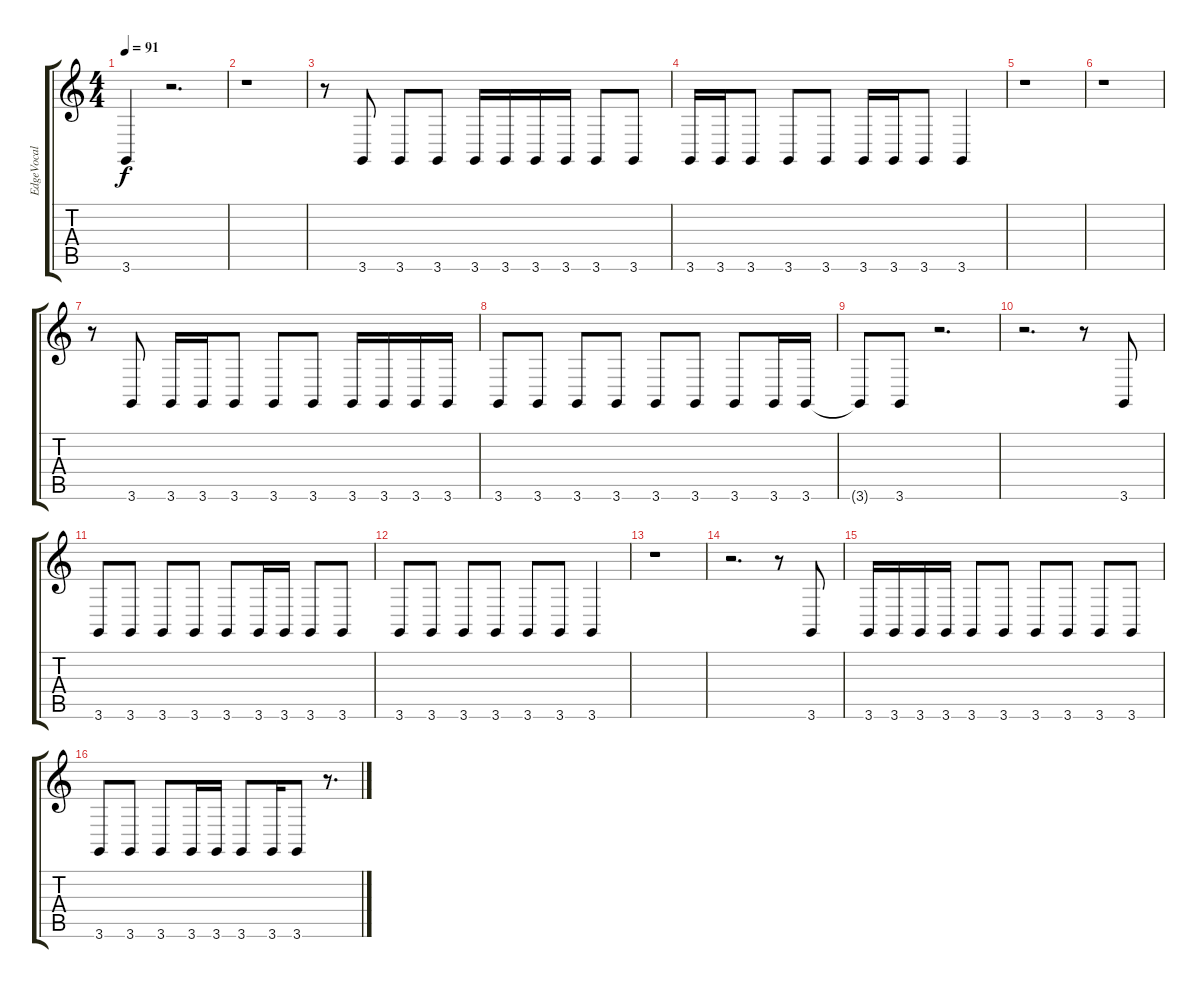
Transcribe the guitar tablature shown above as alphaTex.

\track ("EdgeVocal" "EdgeVocal") {instrument englishhorn}
\staff {score tabs}
\tuning (E4 B3 G3 D3 A2 E2) {hide}
\ts (4 4)
\tempo 91
\clef g2
\ks c
3.6.4{dy f} r.2{d} |
r.1 |
r.8 3.6.8 3.6.8 3.6.8 3.6.16 3.6.16 3.6.16 3.6.16 3.6.8 3.6.8 |
3.6.16 3.6.16 3.6.8 3.6.8 3.6.8 3.6.16 3.6.16 3.6.8 3.6.4 |
r.1 |
r.1 |
r.8 3.6.8 3.6.16 3.6.16 3.6.8 3.6.8 3.6.8 3.6.16 3.6.16 3.6.16 3.6.16 |
3.6.8 3.6.8 3.6.8 3.6.8 3.6.8 3.6.8 3.6.8 3.6.16 3.6.16 |
3.6{t}.8 3.6.8 r.2{d} |
r.2{d} r.8 3.6.8 |
3.6.8 3.6.8 3.6.8 3.6.8 3.6.8 3.6.16 3.6.16 3.6.8 3.6.8 |
3.6.8 3.6.8 3.6.8 3.6.8 3.6.8 3.6.8 3.6.4 |
r.1 |
r.2{d} r.8 3.6.8 |
3.6.16 3.6.16 3.6.16 3.6.16 3.6.8 3.6.8 3.6.8 3.6.8 3.6.8 3.6.8 |
3.6.8 3.6.8 3.6.8 3.6.16 3.6.16 3.6.8 3.6.16 3.6.8 r.8{d}
